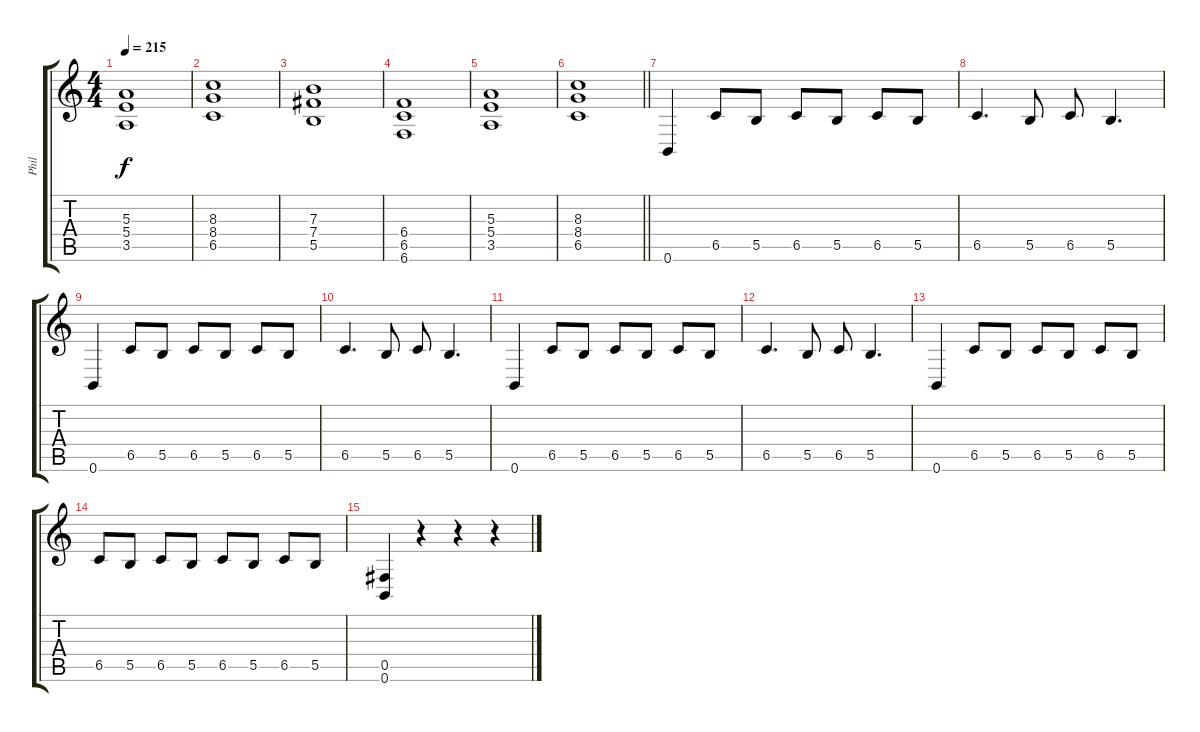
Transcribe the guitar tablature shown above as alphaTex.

\track ("Phil" "Phil") {instrument overdrivenguitar}
\staff {score tabs}
\tuning (Db4 Ab3 E3 B2 Gb2 B1) {hide}
\ts (4 4)
\tempo 215
\clef g2
\ks c
(5.3 5.4 3.5).1{dy f} |
(8.3 8.4 6.5).1 |
(7.3 7.4 5.5).1 |
(6.4 6.5 6.6).1 |
(5.3 5.4 3.5).1 |
\barLineRight lightlight
(8.3 8.4 6.5).1 |
0.6.4 6.5.8 5.5.8 6.5.8 5.5.8 6.5.8 5.5.8 |
6.5.4{d} 5.5.8 6.5.8 5.5.4{d} |
0.6.4 6.5.8 5.5.8 6.5.8 5.5.8 6.5.8 5.5.8 |
6.5.4{d} 5.5.8 6.5.8 5.5.4{d} |
0.6.4 6.5.8 5.5.8 6.5.8 5.5.8 6.5.8 5.5.8 |
6.5.4{d} 5.5.8 6.5.8 5.5.4{d} |
0.6.4 6.5.8 5.5.8 6.5.8 5.5.8 6.5.8 5.5.8 |
6.5.8 5.5.8 6.5.8 5.5.8 6.5.8 5.5.8 6.5.8 5.5.8 |
(0.5 0.6).4 r.4 r.4 r.4
